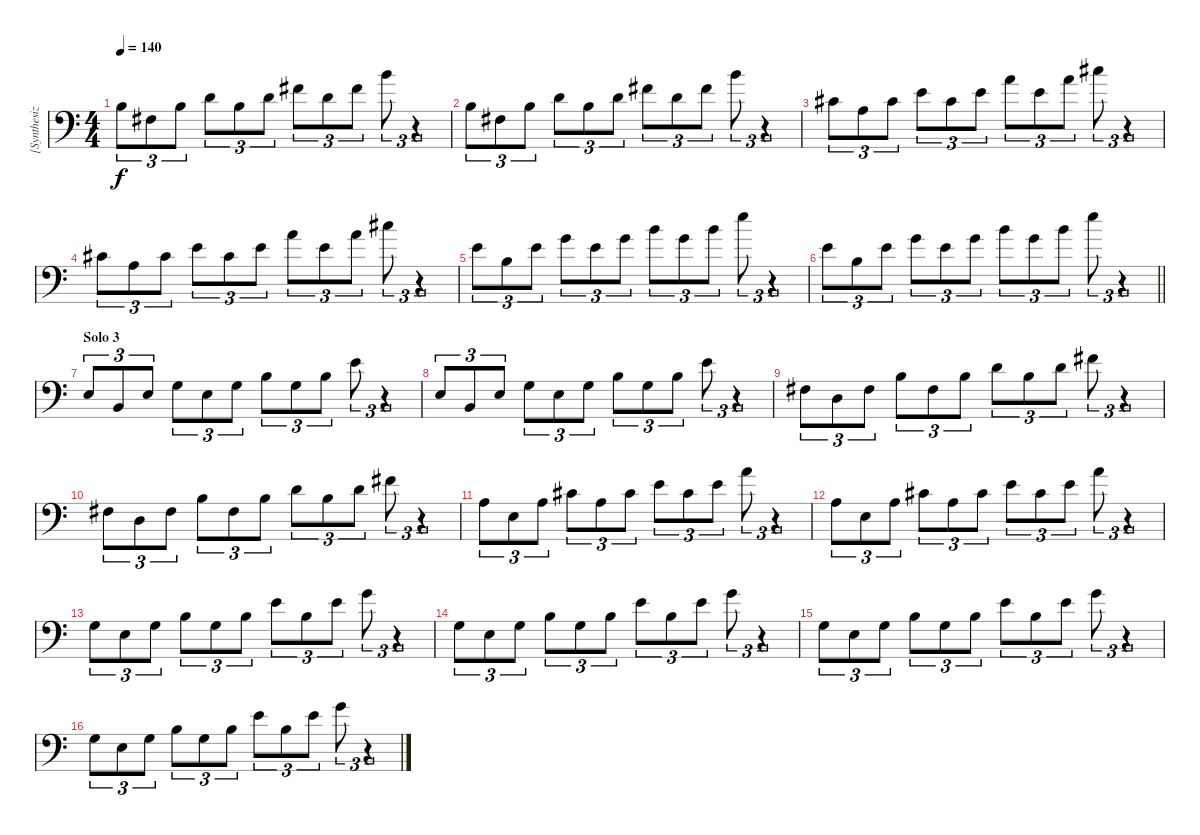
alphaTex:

\track ("[Synthesizer: LH]" "[Synthesiz") {instrument lead2sawtooth}
\staff {score}
\tuning (C3 G2 D2 A1 E1 B0) {hide}
\ts (4 4)
\tempo 140
\clef f4
\ks c
16.2.8{tu (3 2) dy f} 16.3.8{tu (3 2)} 16.2.8{tu (3 2)} 14.1.8{tu (3 2)} 16.2.8{tu (3 2)} 14.1.8{tu (3 2)} 18.1.8{tu (3 2)} 14.1.8{tu (3 2)} 18.1.8{tu (3 2)} 23.1.8{tu (3 2)} r.4{tu (3 2)} |
21.3.8{tu (3 2)} 21.4.8{tu (3 2)} 21.3.8{tu (3 2)} 19.2.8{tu (3 2)} 21.3.8{tu (3 2)} 19.2.8{tu (3 2)} 18.1.8{tu (3 2)} 19.2.8{tu (3 2)} 18.1.8{tu (3 2)} 23.1.8{tu (3 2)} r.4{tu (3 2)} |
23.3.8{tu (3 2)} 24.4.8{tu (3 2)} 23.3.8{tu (3 2)} 21.2.8{tu (3 2)} 23.3.8{tu (3 2)} 21.2.8{tu (3 2)} 21.1.8{tu (3 2)} 21.2.8{tu (3 2)} 21.1.8{tu (3 2)} 25.1.8{tu (3 2)} r.4{tu (3 2)} |
23.3.8{tu (3 2)} 24.4.8{tu (3 2)} 23.3.8{tu (3 2)} 21.2.8{tu (3 2)} 23.3.8{tu (3 2)} 21.2.8{tu (3 2)} 21.1.8{tu (3 2)} 21.2.8{tu (3 2)} 21.1.8{tu (3 2)} 25.1.8{tu (3 2)} r.4{tu (3 2)} |
21.2.8{tu (3 2)} 21.3.8{tu (3 2)} 21.2.8{tu (3 2)} 19.1.8{tu (3 2)} 21.2.8{tu (3 2)} 19.1.8{tu (3 2)} 23.1.8{tu (3 2)} 19.1.8{tu (3 2)} 23.1.8{tu (3 2)} 28.1.8{tu (3 2)} r.4{tu (3 2)} |
\barLineRight lightlight
21.2.8{tu (3 2)} 21.3.8{tu (3 2)} 21.2.8{tu (3 2)} 19.1.8{tu (3 2)} 21.2.8{tu (3 2)} 19.1.8{tu (3 2)} 23.1.8{tu (3 2)} 19.1.8{tu (3 2)} 23.1.8{tu (3 2)} 28.1.8{tu (3 2)} r.4{tu (3 2)} |
\section ("" "Solo 3")
14.3.8{tu (3 2)} 14.4.8{tu (3 2)} 14.3.8{tu (3 2)} 12.2.8{tu (3 2)} 14.3.8{tu (3 2)} 12.2.8{tu (3 2)} 11.1.8{tu (3 2)} 12.2.8{tu (3 2)} 11.1.8{tu (3 2)} 16.1.8{tu (3 2)} r.4{tu (3 2)} |
14.3.8{tu (3 2)} 14.4.8{tu (3 2)} 14.3.8{tu (3 2)} 12.2.8{tu (3 2)} 14.3.8{tu (3 2)} 12.2.8{tu (3 2)} 11.1.8{tu (3 2)} 12.2.8{tu (3 2)} 11.1.8{tu (3 2)} 16.1.8{tu (3 2)} r.4{tu (3 2)} |
16.3.8{tu (3 2)} 17.4.8{tu (3 2)} 16.3.8{tu (3 2)} 16.2.8{tu (3 2)} 16.3.8{tu (3 2)} 16.2.8{tu (3 2)} 14.1.8{tu (3 2)} 16.2.8{tu (3 2)} 14.1.8{tu (3 2)} 18.1.8{tu (3 2)} r.4{tu (3 2)} |
16.3.8{tu (3 2)} 17.4.8{tu (3 2)} 16.3.8{tu (3 2)} 16.2.8{tu (3 2)} 16.3.8{tu (3 2)} 16.2.8{tu (3 2)} 14.1.8{tu (3 2)} 16.2.8{tu (3 2)} 14.1.8{tu (3 2)} 18.1.8{tu (3 2)} r.4{tu (3 2)} |
14.2.8{tu (3 2)} 14.3.8{tu (3 2)} 14.2.8{tu (3 2)} 13.1.8{tu (3 2)} 14.2.8{tu (3 2)} 13.1.8{tu (3 2)} 16.1.8{tu (3 2)} 13.1.8{tu (3 2)} 16.1.8{tu (3 2)} 21.1.8{tu (3 2)} r.4{tu (3 2)} |
19.3.8{tu (3 2)} 19.4.8{tu (3 2)} 19.3.8{tu (3 2)} 18.2.8{tu (3 2)} 19.3.8{tu (3 2)} 18.2.8{tu (3 2)} 16.1.8{tu (3 2)} 18.2.8{tu (3 2)} 16.1.8{tu (3 2)} 21.1.8{tu (3 2)} r.4{tu (3 2)} |
17.3.8{tu (3 2)} 19.4.8{tu (3 2)} 17.3.8{tu (3 2)} 16.2.8{tu (3 2)} 17.3.8{tu (3 2)} 16.2.8{tu (3 2)} 16.1.8{tu (3 2)} 16.2.8{tu (3 2)} 16.1.8{tu (3 2)} 19.1.8{tu (3 2)} r.4{tu (3 2)} |
17.3.8{tu (3 2)} 19.4.8{tu (3 2)} 17.3.8{tu (3 2)} 16.2.8{tu (3 2)} 17.3.8{tu (3 2)} 16.2.8{tu (3 2)} 16.1.8{tu (3 2)} 16.2.8{tu (3 2)} 16.1.8{tu (3 2)} 19.1.8{tu (3 2)} r.4{tu (3 2)} |
17.3.8{tu (3 2)} 19.4.8{tu (3 2)} 17.3.8{tu (3 2)} 16.2.8{tu (3 2)} 17.3.8{tu (3 2)} 16.2.8{tu (3 2)} 16.1.8{tu (3 2)} 16.2.8{tu (3 2)} 16.1.8{tu (3 2)} 19.1.8{tu (3 2)} r.4{tu (3 2)} |
17.3.8{tu (3 2)} 19.4.8{tu (3 2)} 17.3.8{tu (3 2)} 16.2.8{tu (3 2)} 17.3.8{tu (3 2)} 16.2.8{tu (3 2)} 16.1.8{tu (3 2)} 16.2.8{tu (3 2)} 16.1.8{tu (3 2)} 19.1.8{tu (3 2)} r.4{tu (3 2)}
